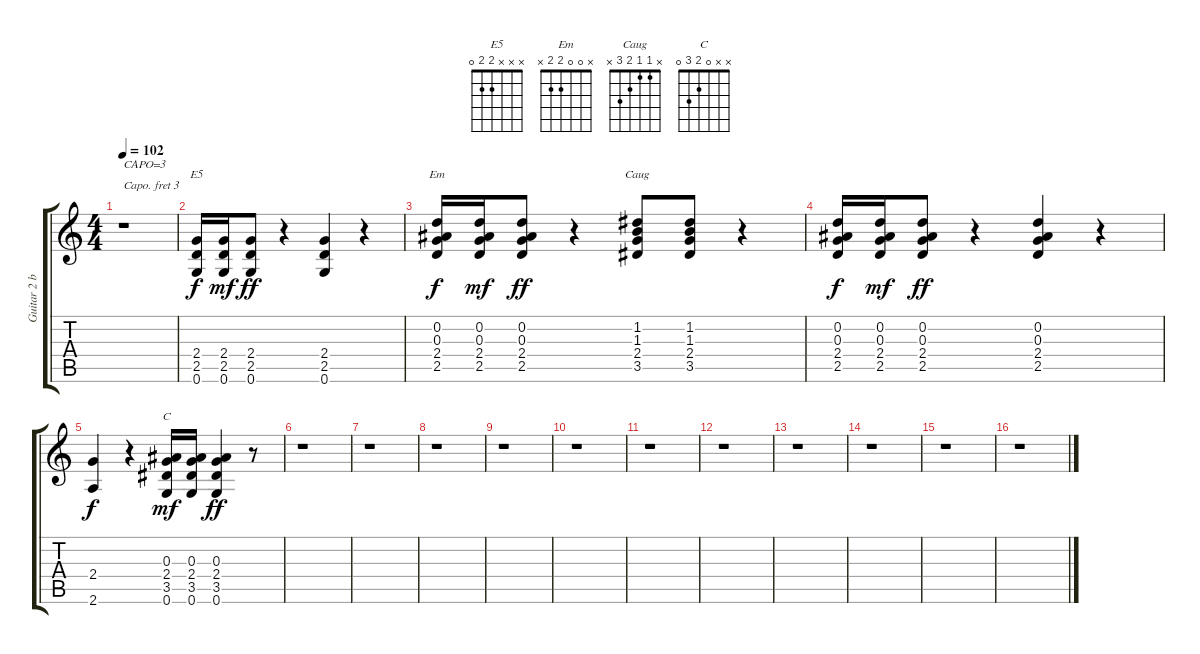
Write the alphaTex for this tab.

\track ("Guitar 2 bis" "Guitar 2 b") {instrument overdrivenguitar}
\staff {score tabs}
\capo 3
\tuning (E4 B3 G3 D3 A2 E2) {hide}
\chord ("E5" x x x 2 2 0)
\chord ("Em" x 0 0 2 2 x)
\chord ("Caug" x 1 1 2 3 x)
\chord ("C" x x 0 2 3 0)
\ts (4 4)
\tempo 102
\clef g2
\ks c
r.1{txt "CAPO=3" dy f instrument overdrivenguitar} |
(2.4 2.5 0.6).16{ch "E5"} (2.4 2.5 0.6).16{dy mf} (2.4 2.5 0.6).8{dy ff} r.4 (2.4 2.5 0.6).4 r.4 |
(0.2 0.3 2.4 2.5).16{ch "Em" dy f} (0.2 0.3 2.4 2.5).16{dy mf} (0.2 0.3 2.4 2.5).8{dy ff} r.4 (1.2 1.3 2.4 3.5).8{ch "Caug"} (1.2 1.3 2.4 3.5).8 r.4 |
(0.2 0.3 2.4 2.5).16{dy f} (0.2 0.3 2.4 2.5).16{dy mf} (0.2 0.3 2.4 2.5).8{dy ff} r.4 (0.2 0.3 2.4 2.5).4 r.4 |
(2.4 2.6).4{dy f} r.4 (0.3 2.4 3.5 0.6).16{ch "C" dy mf} (0.3 2.4 3.5 0.6).16 (0.3 2.4 3.5 0.6).4{dy ff} r.8 |
r.1 |
r.1 |
r.1 |
r.1 |
r.1 |
r.1 |
r.1 |
r.1 |
r.1 |
r.1 |
r.1
